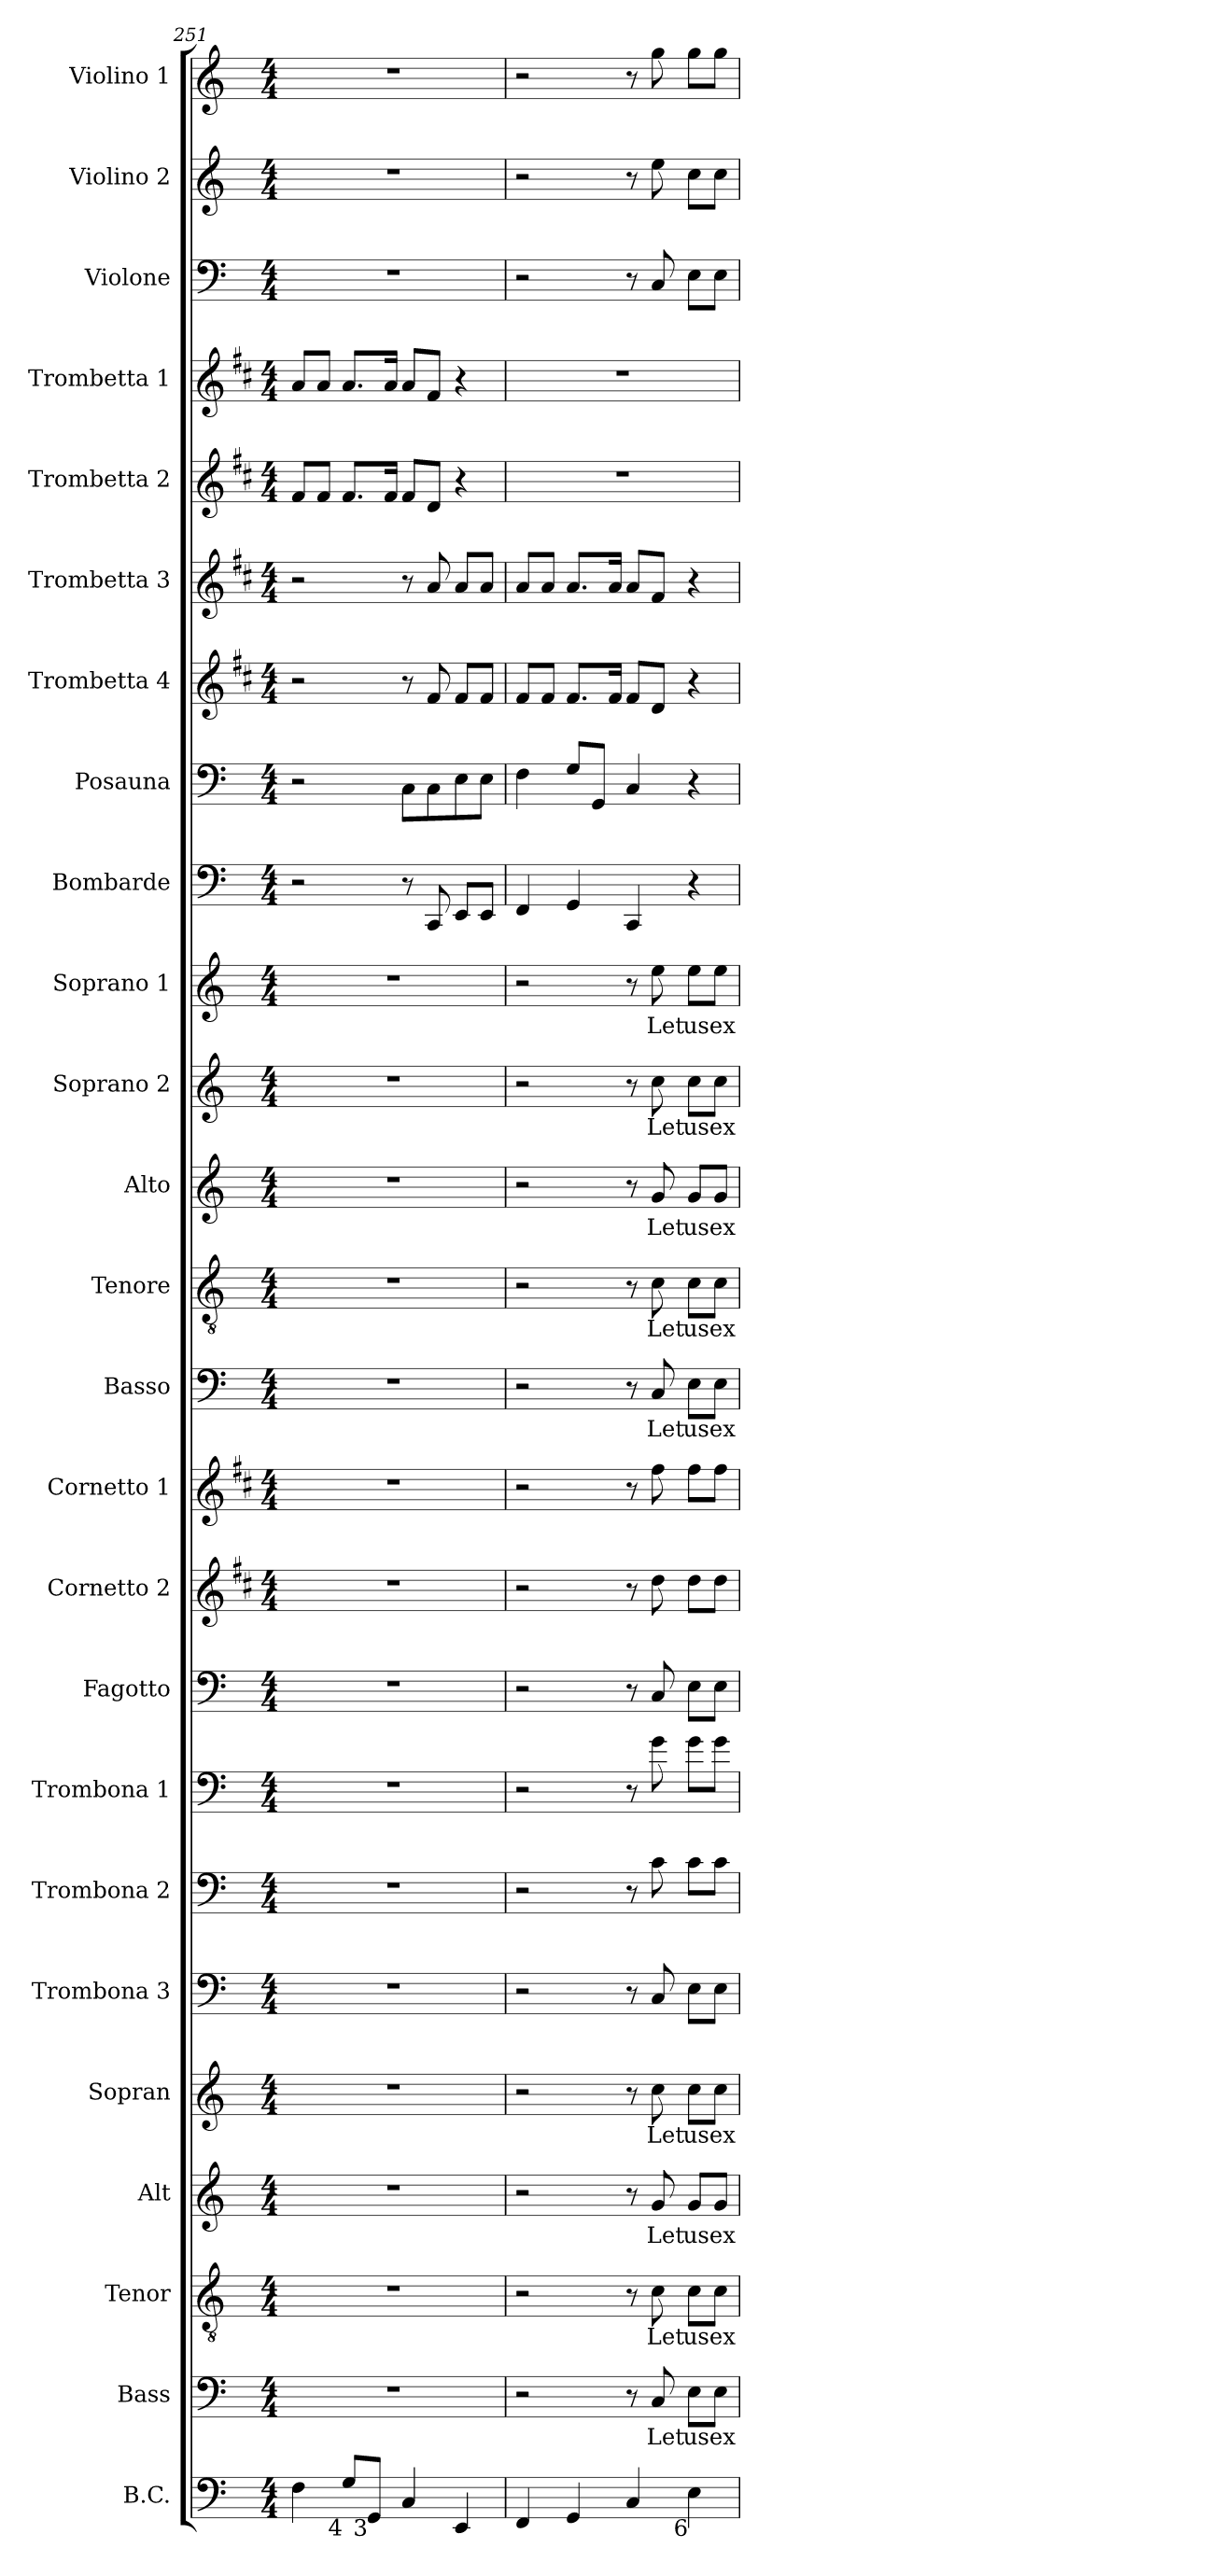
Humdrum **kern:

**kern	**kern	**text	**kern	**text	**kern	**text	**kern	**text	**kern	**kern	**kern	**kern	**kern	**kern	**kern	**text	**kern	**text	**kern	**text	**kern	**text	**kern	**text	**kern	**kern	**kern	**kern	**kern	**kern	**kern	**kern	**kern
*part25	*part24	*part24	*part23	*part23	*part22	*part22	*part21	*part21	*part20	*part19	*part18	*part17	*part16	*part15	*part14	*part14	*part13	*part13	*part12	*part12	*part11	*part11	*part10	*part10	*part9	*part8	*part7	*part6	*part5	*part4	*part3	*part2	*part1
*staff25	*staff24	*staff24	*staff23	*staff23	*staff22	*staff22	*staff21	*staff21	*staff20	*staff19	*staff18	*staff17	*staff16	*staff15	*staff14	*staff14	*staff13	*staff13	*staff12	*staff12	*staff11	*staff11	*staff10	*staff10	*staff9	*staff8	*staff7	*staff6	*staff5	*staff4	*staff3	*staff2	*staff1
*I"B.C.	*I"Bass	*	*I"Tenor	*	*I"Alt	*	*I"Sopran	*	*I"Trombona 3	*I"Trombona 2	*I"Trombona 1	*I"Fagotto	*I"Cornetto 2	*I"Cornetto 1	*I"Basso	*	*I"Tenore	*	*I"Alto	*	*I"Soprano 2	*	*I"Soprano 1	*	*I"Bombarde	*I"Posauna	*I"Trombetta 4	*I"Trombetta 3	*I"Trombetta 2	*I"Trombetta 1	*I"Violone	*I"Violino 2	*I"Violino 1
*I'B.C.	*I'B.	*	*I'T.	*	*I'A.	*	*I'S.	*	*I'Tbn. 2	*I'Tbn. 2	*I'Tbn. 1	*I'Fag.	*I'Cor. 2	*I'Cor. 1	*I'B.	*	*I'T.	*	*I'A.	*	*I'S.	*	*I'S.	*	*	*	*	*	*	*	*	*I'Vl. 2	*I'Vl. 1
*clefF4	*clefF4	*	*clefGv2	*	*clefG2	*	*clefG2	*	*clefF4	*clefF4	*clefF4	*clefF4	*clefG2	*clefG2	*clefF4	*	*clefGv2	*	*clefG2	*	*clefG2	*	*clefG2	*	*clefF4	*clefF4	*clefG2	*clefG2	*clefG2	*clefG2	*clefF4	*clefG2	*clefG2
*	*	*	*ITrd7c12	*	*	*	*	*	*	*	*	*	*ITrd1c2	*ITrd1c2	*	*	*ITrd7c12	*	*	*	*	*	*	*	*	*	*ITrd1c2	*ITrd1c2	*ITrd1c2	*ITrd1c2	*	*	*
*k[]	*k[]	*	*k[]	*	*k[]	*	*k[]	*	*k[]	*k[]	*k[]	*k[]	*k[]	*k[]	*k[]	*	*k[]	*	*k[]	*	*k[]	*	*k[]	*	*k[]	*k[]	*k[]	*k[]	*k[]	*k[]	*k[]	*k[]	*k[]
*C:	*C:	*	*C:	*	*C:	*	*C:	*	*C:	*C:	*C:	*C:	*C:	*C:	*C:	*	*C:	*	*C:	*	*C:	*	*C:	*	*C:	*C:	*C:	*C:	*C:	*C:	*C:	*C:	*C:
*M4/4	*M4/4	*	*M4/4	*	*M4/4	*	*M4/4	*	*M4/4	*M4/4	*M4/4	*M4/4	*M4/4	*M4/4	*M4/4	*	*M4/4	*	*M4/4	*	*M4/4	*	*M4/4	*	*M4/4	*M4/4	*M4/4	*M4/4	*M4/4	*M4/4	*M4/4	*M4/4	*M4/4
=251	=251	=251	=251	=251	=251	=251	=251	=251	=251	=251	=251	=251	=251	=251	=251	=251	=251	=251	=251	=251	=251	=251	=251	=251	=251	=251	=251	=251	=251	=251	=251	=251	=251
4Fi\	1r	.	1r	.	1r	.	1r	.	1r	1r	1r	1r	1r	1r	1r	.	1r	.	1r	.	1r	.	1r	.	2r	2r	2r	2r	8ei/L	8gi/L	1r	1r	1r
.	.	.	.	.	.	.	.	.	.	.	.	.	.	.	.	.	.	.	.	.	.	.	.	.	.	.	.	.	8ei/J	8gi/J	.	.	.
!LO:TX:b:rj:t=4	!	!	!	!	!	!	!	!	!	!	!	!	!	!	!	!	!	!	!	!	!	!	!	!	!	!	!	!	!	!	!	!	!
8Gi/L	.	.	.	.	.	.	.	.	.	.	.	.	.	.	.	.	.	.	.	.	.	.	.	.	.	.	.	.	8.ei/L	8.gi/L	.	.	.
!LO:TX:b:rj:t=3	!	!	!	!	!	!	!	!	!	!	!	!	!	!	!	!	!	!	!	!	!	!	!	!	!	!	!	!	!	!	!	!	!
8GGi/J	.	.	.	.	.	.	.	.	.	.	.	.	.	.	.	.	.	.	.	.	.	.	.	.	.	.	.	.	.	.	.	.	.
.	.	.	.	.	.	.	.	.	.	.	.	.	.	.	.	.	.	.	.	.	.	.	.	.	.	.	.	.	16ei/Jk	16gi/Jk	.	.	.
4Ci/	.	.	.	.	.	.	.	.	.	.	.	.	.	.	.	.	.	.	.	.	.	.	.	.	8r	8Ci\L	8r	8r	8ei/L	8gi/L	.	.	.
.	.	.	.	.	.	.	.	.	.	.	.	.	.	.	.	.	.	.	.	.	.	.	.	.	8CCi/	8Ci\	8ei/	8gi/	8ci/J	8ei/J	.	.	.
4EEi/	.	.	.	.	.	.	.	.	.	.	.	.	.	.	.	.	.	.	.	.	.	.	.	.	8EEi/L	8Ei\	8ei/L	8gi/L	4r	4r	.	.	.
.	.	.	.	.	.	.	.	.	.	.	.	.	.	.	.	.	.	.	.	.	.	.	.	.	8EEi/J	8Ei\J	8ei/J	8gi/J	.	.	.	.	.
=252	=252	=252	=252	=252	=252	=252	=252	=252	=252	=252	=252	=252	=252	=252	=252	=252	=252	=252	=252	=252	=252	=252	=252	=252	=252	=252	=252	=252	=252	=252	=252	=252	=252
4FFi/	2r	.	2r	.	2r	.	2r	.	2r	2r	2r	2r	2r	2r	2r	.	2r	.	2r	.	2r	.	2r	.	4FFi/	4Fi\	8ei/L	8gi/L	1r	1r	2r	2r	2r
.	.	.	.	.	.	.	.	.	.	.	.	.	.	.	.	.	.	.	.	.	.	.	.	.	.	.	8ei/J	8gi/J	.	.	.	.	.
4GGi/	.	.	.	.	.	.	.	.	.	.	.	.	.	.	.	.	.	.	.	.	.	.	.	.	4GGi/	8Gi/L	8.ei/L	8.gi/L	.	.	.	.	.
.	.	.	.	.	.	.	.	.	.	.	.	.	.	.	.	.	.	.	.	.	.	.	.	.	.	8GGi/J	.	.	.	.	.	.	.
.	.	.	.	.	.	.	.	.	.	.	.	.	.	.	.	.	.	.	.	.	.	.	.	.	.	.	16ei/Jk	16gi/Jk	.	.	.	.	.
4Ci/	8r	.	8r	.	8r	.	8r	.	8r	8r	8r	8r	8r	8r	8r	.	8r	.	8r	.	8r	.	8r	.	4CCi/	4Ci/	8ei/L	8gi/L	.	.	8r	8r	8r
!	!	!LO:LY:b:color=#000000	!	!	!	!	!	!	!	!	!	!	!	!	!	!	!	!	!	!	!	!	!	!	!	!	!	!	!	!	!	!	!
!	!	!	!	!LO:LY:b:color=#000000	!	!	!	!	!	!	!	!	!	!	!	!	!	!	!	!	!	!	!	!	!	!	!	!	!	!	!	!	!
!	!	!	!	!	!	!LO:LY:b:color=#000000	!	!	!	!	!	!	!	!	!	!	!	!	!	!	!	!	!	!	!	!	!	!	!	!	!	!	!
!	!	!	!	!	!	!	!	!LO:LY:b:color=#000000	!	!	!	!	!	!	!	!	!	!	!	!	!	!	!	!	!	!	!	!	!	!	!	!	!
!	!	!	!	!	!	!	!	!	!	!	!	!	!	!	!	!LO:LY:b:color=#000000	!	!	!	!	!	!	!	!	!	!	!	!	!	!	!	!	!
!	!	!	!	!	!	!	!	!	!	!	!	!	!	!	!	!	!	!LO:LY:b:color=#000000	!	!	!	!	!	!	!	!	!	!	!	!	!	!	!
!	!	!	!	!	!	!	!	!	!	!	!	!	!	!	!	!	!	!	!	!LO:LY:b:color=#000000	!	!	!	!	!	!	!	!	!	!	!	!	!
!	!	!	!	!	!	!	!	!	!	!	!	!	!	!	!	!	!	!	!	!	!	!LO:LY:b:color=#000000	!	!	!	!	!	!	!	!	!	!	!
!	!	!	!	!	!	!	!	!	!	!	!	!	!	!	!	!	!	!	!	!	!	!	!	!LO:LY:b:color=#000000	!	!	!	!	!	!	!	!	!
.	8Ci/	Let	8Ci\	Let	8gi/	Let	8cci\	Let	8Ci/	8ci\	8gi\	8Ci/	8cci\	8eei\	8Ci/	Let	8Ci\	Let	8gi/	Let	8cci\	Let	8eei\	Let	.	.	8ci/J	8ei/J	.	.	8Ci/	8eei\	8ggi\
!	!	!LO:LY:b:color=#000000	!	!	!	!	!	!	!	!	!	!	!	!	!	!	!	!	!	!	!	!	!	!	!	!	!	!	!	!	!	!	!
!	!	!	!	!LO:LY:b:color=#000000	!	!	!	!	!	!	!	!	!	!	!	!	!	!	!	!	!	!	!	!	!	!	!	!	!	!	!	!	!
!	!	!	!	!	!	!LO:LY:b:color=#000000	!	!	!	!	!	!	!	!	!	!	!	!	!	!	!	!	!	!	!	!	!	!	!	!	!	!	!
!	!	!	!	!	!	!	!	!LO:LY:b:color=#000000	!	!	!	!	!	!	!	!	!	!	!	!	!	!	!	!	!	!	!	!	!	!	!	!	!
!	!	!	!	!	!	!	!	!	!	!	!	!	!	!	!	!LO:LY:b:color=#000000	!	!	!	!	!	!	!	!	!	!	!	!	!	!	!	!	!
!	!	!	!	!	!	!	!	!	!	!	!	!	!	!	!	!	!	!LO:LY:b:color=#000000	!	!	!	!	!	!	!	!	!	!	!	!	!	!	!
!	!	!	!	!	!	!	!	!	!	!	!	!	!	!	!	!	!	!	!	!LO:LY:b:color=#000000	!	!	!	!	!	!	!	!	!	!	!	!	!
!	!	!	!	!	!	!	!	!	!	!	!	!	!	!	!	!	!	!	!	!	!	!LO:LY:b:color=#000000	!	!	!	!	!	!	!	!	!	!	!
!LO:TX:b:rj:t=6	!	!	!	!	!	!	!	!	!	!	!	!	!	!	!	!	!	!	!	!	!	!	!	!	!	!	!	!	!	!	!	!	!
!	!	!	!	!	!	!	!	!	!	!	!	!	!	!	!	!	!	!	!	!	!	!	!	!LO:LY:b:color=#000000	!	!	!	!	!	!	!	!	!
4Ei\	8Ei\L	us	8Ci\L	us	8gi/L	us	8cci\L	us	8Ei\L	8ci\L	8gi\L	8Ei\L	8cci\L	8eei\L	8Ei\L	us	8Ci\L	us	8gi/L	us	8cci\L	us	8eei\L	us	4r	4r	4r	4r	.	.	8Ei\L	8cci\L	8ggi\L
!	!	!LO:LY:b:color=#000000	!	!	!	!	!	!	!	!	!	!	!	!	!	!	!	!	!	!	!	!	!	!	!	!	!	!	!	!	!	!	!
!	!	!	!	!LO:LY:b:color=#000000	!	!	!	!	!	!	!	!	!	!	!	!	!	!	!	!	!	!	!	!	!	!	!	!	!	!	!	!	!
!	!	!	!	!	!	!LO:LY:b:color=#000000	!	!	!	!	!	!	!	!	!	!	!	!	!	!	!	!	!	!	!	!	!	!	!	!	!	!	!
!	!	!	!	!	!	!	!	!LO:LY:b:color=#000000	!	!	!	!	!	!	!	!	!	!	!	!	!	!	!	!	!	!	!	!	!	!	!	!	!
!	!	!	!	!	!	!	!	!	!	!	!	!	!	!	!	!LO:LY:b:color=#000000	!	!	!	!	!	!	!	!	!	!	!	!	!	!	!	!	!
!	!	!	!	!	!	!	!	!	!	!	!	!	!	!	!	!	!	!LO:LY:b:color=#000000	!	!	!	!	!	!	!	!	!	!	!	!	!	!	!
!	!	!	!	!	!	!	!	!	!	!	!	!	!	!	!	!	!	!	!	!LO:LY:b:color=#000000	!	!	!	!	!	!	!	!	!	!	!	!	!
!	!	!	!	!	!	!	!	!	!	!	!	!	!	!	!	!	!	!	!	!	!	!LO:LY:b:color=#000000	!	!	!	!	!	!	!	!	!	!	!
!	!	!	!	!	!	!	!	!	!	!	!	!	!	!	!	!	!	!	!	!	!	!	!	!LO:LY:b:color=#000000	!	!	!	!	!	!	!	!	!
.	8Ei\J	ex-	8Ci\J	ex-	8gi/J	ex-	8cci\J	ex-	8Ei\J	8ci\J	8gi\J	8Ei\J	8cci\J	8eei\J	8Ei\J	ex-	8Ci\J	ex-	8gi/J	ex-	8cci\J	ex-	8eei\J	ex-	.	.	.	.	.	.	8Ei\J	8cci\J	8ggi\J
=	=	=	=	=	=	=	=	=	=	=	=	=	=	=	=	=	=	=	=	=	=	=	=	=	=	=	=	=	=	=	=	=	=
*-	*-	*-	*-	*-	*-	*-	*-	*-	*-	*-	*-	*-	*-	*-	*-	*-	*-	*-	*-	*-	*-	*-	*-	*-	*-	*-	*-	*-	*-	*-	*-	*-	*-
